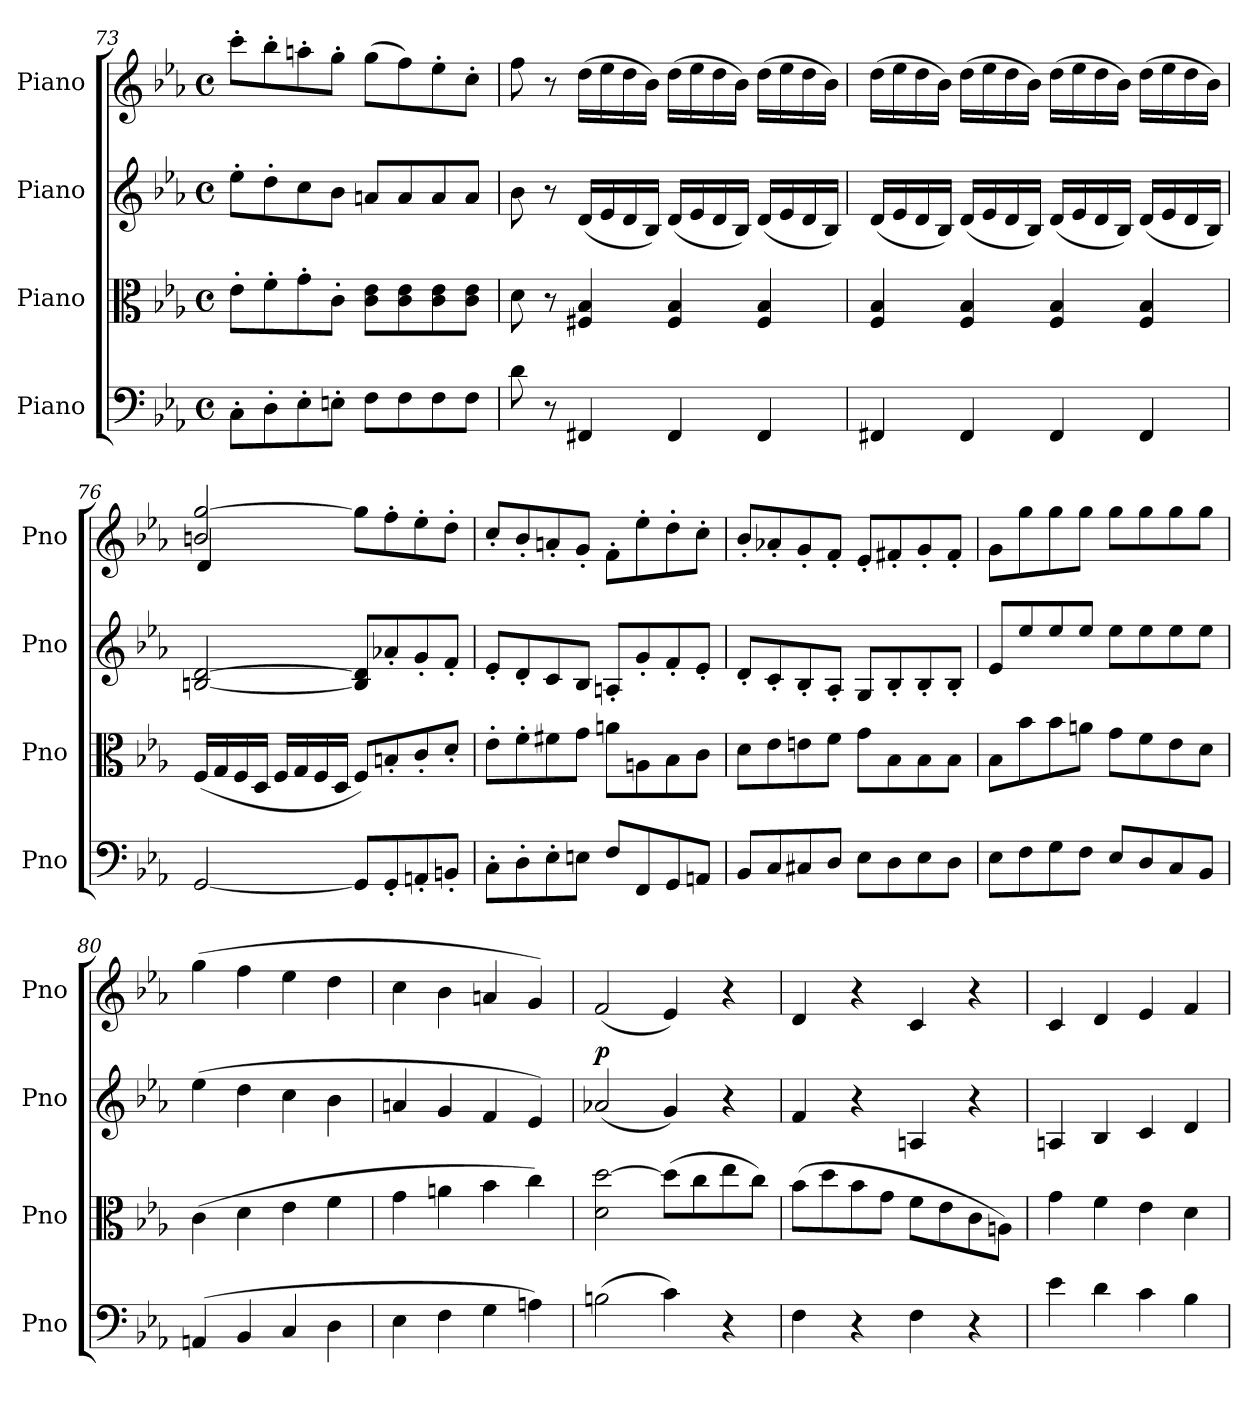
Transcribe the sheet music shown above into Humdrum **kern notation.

**kern	**kern	**kern	**dynam	**kern
*part4	*part3	*part2	*part2	*part1
*staff4	*staff3	*staff2	*staff2	*staff1
*I"Piano	*I"Piano	*I"Piano	*	*I"Piano
*I'Pno	*I'Pno	*I'Pno	*	*I'Pno
*clefF4	*clefC3	*clefG2	*	*clefG2
*k[b-e-a-]	*k[b-e-a-]	*k[b-e-a-]	*	*k[b-e-a-]
*M4/4	*M4/4	*M4/4	*	*M4/4
*met(c)	*met(c)	*met(c)	*	*met(c)
=73	=73	=73	=73	=73
8C'\L	8e-'\L	8ee-'\L	.	8ccc'\L
8D'\	8f'\	8dd'\	.	8bb-'\
8E-'\	8g'\	8cc\	.	8aan'\
8En'\J	8c'\J	8b-\J	.	8gg'\J
8F\L	8c\ 8e-\L	8an/L	.	(8gg\L
8F\	8c\ 8e-\	8a/	.	8ff\)
8F\	8c\ 8e-\	8a/	.	8ee-'\
8F\J	8c\ 8e-\J	8a/J	.	8cc'\J
=74	=74	=74	=74	=74
8d\	8d\	8b-\	.	8ff\
8r	8r	8r	.	8r
4FF#X/	4F#X/ 4B-/	(16d/LL	.	(16dd\LL
.	.	16e-/	.	16ee-\
.	.	16d/	.	16dd\
.	.	16B-/JJ)	.	16b-\JJ)
4FF#/	4F#/ 4B-/	(16d/LL	.	(16dd\LL
.	.	16e-/	.	16ee-\
.	.	16d/	.	16dd\
.	.	16B-/JJ)	.	16b-\JJ)
4FF#/	4F#/ 4B-/	(16d/LL	.	(16dd\LL
.	.	16e-/	.	16ee-\
.	.	16d/	.	16dd\
.	.	16B-/JJ)	.	16b-\JJ)
!!LO:LB:g=z
=75	=75	=75	=75	=75
4FF#X/	4F/ 4B-/	(16d/LL	.	(16dd\LL
.	.	16e-/	.	16ee-\
.	.	16d/	.	16dd\
.	.	16B-/JJ)	.	16b-\JJ)
4FF#/	4F/ 4B-/	(16d/LL	.	(16dd\LL
.	.	16e-/	.	16ee-\
.	.	16d/	.	16dd\
.	.	16B-/JJ)	.	16b-\JJ)
4FF#/	4F/ 4B-/	(16d/LL	.	(16dd\LL
.	.	16e-/	.	16ee-\
.	.	16d/	.	16dd\
.	.	16B-/JJ)	.	16b-\JJ)
4FF#/	4F/ 4B-/	(16d/LL	.	(16dd\LL
.	.	16e-/	.	16ee-\
.	.	16d/	.	16dd\
.	.	16B-/JJ)	.	16b-\JJ)
=76	=76	=76	=76	=76
*	*	*	*	*^
[2GG/	(16F/LL	[2Bn/ [2d/	.	2bn/ [2gg/	4d/
.	16G/	.	.	.	.
.	16F/	.	.	.	.
.	16D/JJ	.	.	.	.
.	16F/LL	.	.	.	2.ryy
.	16G/	.	.	.	.
.	16F/	.	.	.	.
.	16D/JJ	.	.	.	.
8GG/L]	8F/L)	8B/] 8d/]L	.	8gg\L]	.
8GG'/	8Bn'/	8a-X'/	.	8ff'\	.
8AAn'/	8c'/	8g'/	.	8ee-'\	.
8BBn'/J	8d'/J	8f'/J	.	8dd'\J	.
*	*	*	*	*v	*v
=77	=77	=77	=77	=77
8C'\L	8e-'\L	8e-'/L	.	8cc'/L
8D'\	8f'\	8d'/	.	8b-'/
8E-'\	8f#X\	8c/	.	8an'/
8En\J	8g\J	8B-/J	.	8g'/J
8F/L	8an\L	8An'/L	.	8f'\L
8FF/	8An\	8g'/	.	8ee-'\
8GG/	8B-\	8f'/	.	8dd'\
8AAn/J	8c\J	8e-'/J	.	8cc'\J
=78	=78	=78	=78	=78
8BB-/L	8d\L	8d'/L	.	8b-'/L
8C/	8e-\	8c'/	.	8a-X'/
8C#X/	8en\	8B-'/	.	8g'/
8D/J	8f\J	8A-'/J	.	8f'/J
8E-\L	8g\L	8G/L	.	8e-'/L
8D\	8B-\	8B-'/	.	8f#X'/
8E-\	8B-\	8B-'/	.	8g'/
8D\J	8B-\J	8B-'/J	.	8f#'/J
=79	=79	=79	=79	=79
8E-\L	8B-\L	8e-/L	.	8g\L
8F\	8b-\	8ee-/	.	8gg\
8G\	8b-\	8ee-/	.	8gg\
8F\J	8an\J	8ee-/J	.	8gg\J
8E-/L	8g\L	8ee-\L	.	8gg\L
8D/	8f\	8ee-\	.	8gg\
8C/	8e-\	8ee-\	.	8gg\
8BB-/J	8d\J	8ee-\J	.	8gg\J
=80	=80	=80	=80	=80
(4AAn/	(4c\	(4ee-\	.	(4gg\
4BB-/	4d\	4dd\	.	4ff\
4C/	4e-\	4cc\	.	4ee-\
4D\	4f\	4b-\	.	4dd\
=81	=81	=81	=81	=81
4E-\	4g\	4an/	.	4cc\
4F\	4an\	4g/	.	4b-\
4G\	4b-\	4f/	.	4an/
4An\)	4cc\)	4e-/)	.	4g/)
!!LO:LB:g=z
=82	=82	=82	=82	=82
!	!	!	!LO:DY:a	!
(2Bn\	2d\ [2dd\	(2a-X/	p	(2f/
4c\)	(8dd\L]	4g/)	.	4e-/)
.	8cc\	.	.	.
4r	8ee-\	4r	.	4r
.	8cc\J)	.	.	.
=83	=83	=83	=83	=83
4F\	(8b-\L	4f/	.	4d/
.	8dd\	.	.	.
4r	8b-\	4r	.	4r
.	8g\J	.	.	.
4F\	8f\L	4An/	.	4c/
.	8e-\	.	.	.
4r	8c\	4r	.	4r
.	8An\J)	.	.	.
=84	=84	=84	=84	=84
4e-\	4g\	4An/	.	4c/
4d\	4f\	4B-/	.	4d/
4c\	4e-\	4c/	.	4e-/
4B-\	4d\	4d/	.	4f/
=	=	=	=	=
*-	*-	*-	*-	*-
